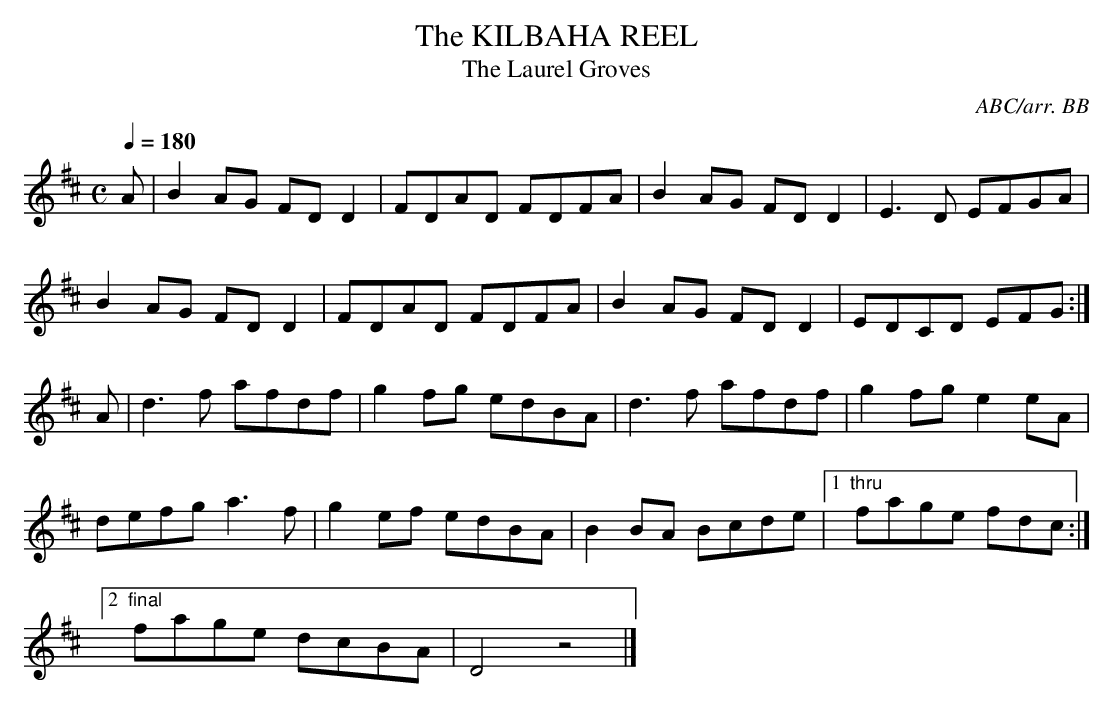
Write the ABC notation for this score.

X:1
T:KILBAHA REEL, The
T:The Laurel Groves
C:ABC/arr. BB
M:C
L:1/8
Q:1/4=180
K:D
A|B2AG FDD2|FDAD FDFA|B2AG FDD2|E3D EFGA|
B2AG FDD2|FDAD FDFA|B2AG FDD2|EDCD EFG :|
A|d3f afdf|g2fg edBA|d3f afdf|g2fg e2eA|
defg a3f|g2ef edBA|B2BA Bcde|1 "thru"fage fdc:|
[2 "final"fage dcBA|D4z4|]
